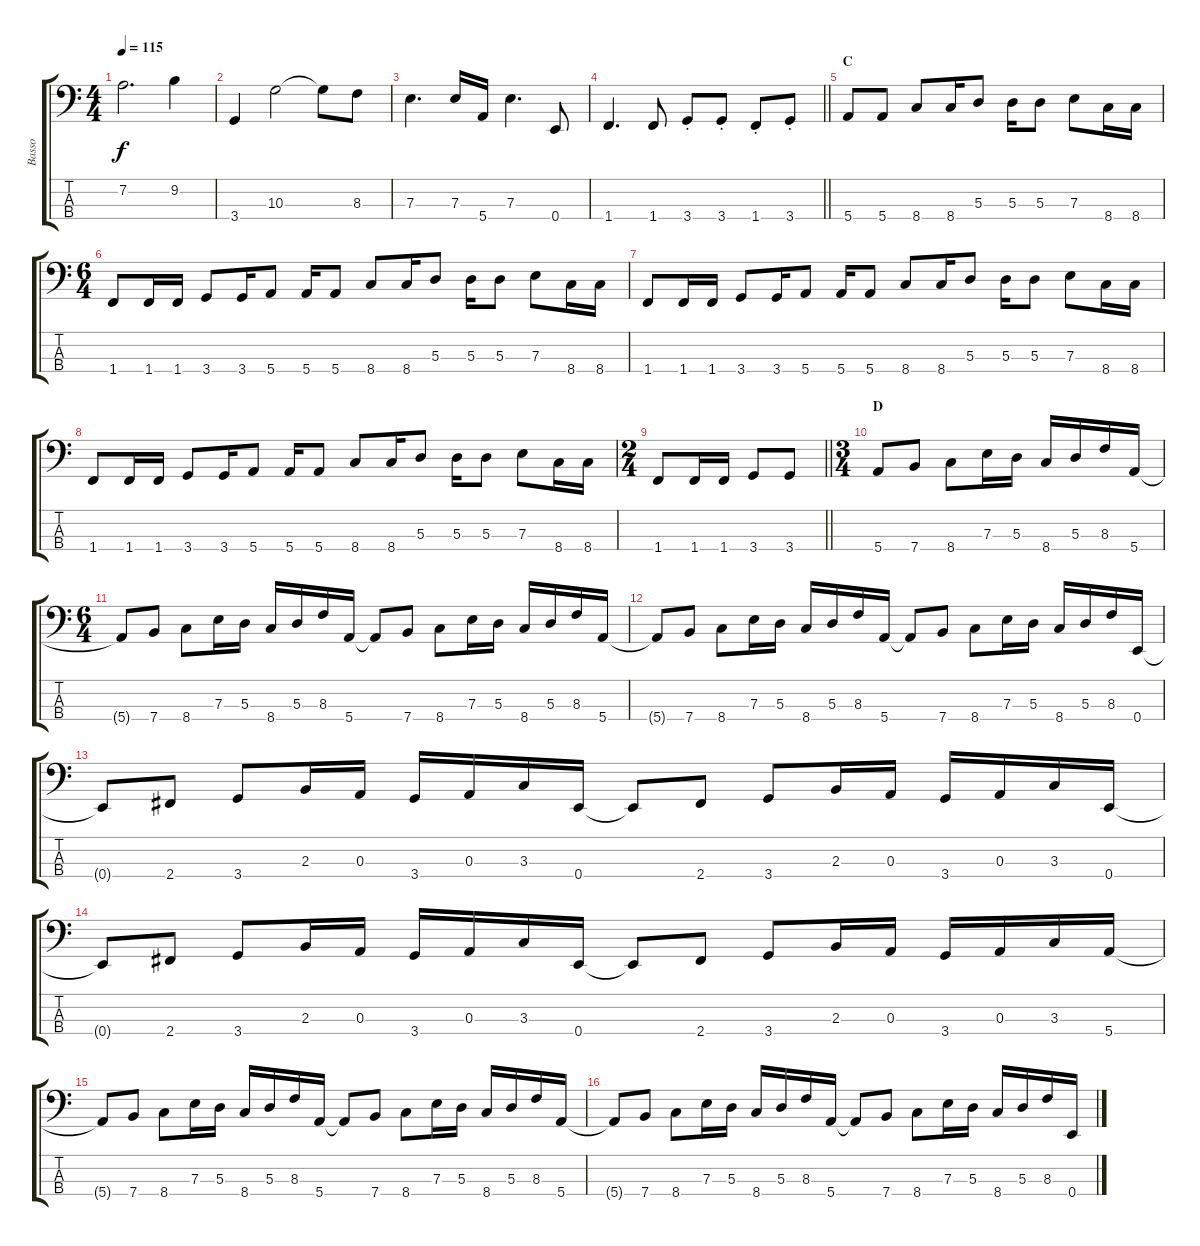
\track ("Basso" "Basso") {instrument electricbasspick}
\staff {score tabs}
\tuning (G2 D2 A1 E1) {hide}
\ts (4 4)
\tempo 115
\clef f4
\ks c
7.2.2{d dy f} 9.2.4 |
3.4.4 10.3.2 10.3{t}.8 8.3.8 |
7.3.4{d} 7.3.16 5.4.16 7.3.4{d} 0.4.8 |
\barLineRight lightlight
1.4.4{d} 1.4.8 3.4{st}.8 3.4{st}.8 1.4{st}.8 3.4{st}.8 |
\section ("" "C")
5.4.8 5.4.8 8.4.8 8.4.16 5.3.8 5.3.16 5.3.8 7.3.8 8.4.16 8.4.16 |
\ts (6 4)
1.4.8 1.4.16 1.4.16 3.4.8 3.4.16 5.4.8 5.4.16 5.4.8 8.4.8 8.4.16 5.3.8 5.3.16 5.3.8 7.3.8 8.4.16 8.4.16 |
1.4.8 1.4.16 1.4.16 3.4.8 3.4.16 5.4.8 5.4.16 5.4.8 8.4.8 8.4.16 5.3.8 5.3.16 5.3.8 7.3.8 8.4.16 8.4.16 |
1.4.8 1.4.16 1.4.16 3.4.8 3.4.16 5.4.8 5.4.16 5.4.8 8.4.8 8.4.16 5.3.8 5.3.16 5.3.8 7.3.8 8.4.16 8.4.16 |
\ts (2 4)
\barLineRight lightlight
1.4.8 1.4.16 1.4.16 3.4.8 3.4.8 |
\ts (3 4)
\section ("" "D")
5.4.8 7.4.8 8.4.8 7.3.16 5.3.16 8.4.16 5.3.16 8.3.16 5.4.16 |
\ts (6 4)
5.4{t}.8 7.4.8 8.4.8 7.3.16 5.3.16 8.4.16 5.3.16 8.3.16 5.4.16 5.4{t}.8 7.4.8 8.4.8 7.3.16 5.3.16 8.4.16 5.3.16 8.3.16 5.4.16 |
5.4{t}.8 7.4.8 8.4.8 7.3.16 5.3.16 8.4.16 5.3.16 8.3.16 5.4.16 5.4{t}.8 7.4.8 8.4.8 7.3.16 5.3.16 8.4.16 5.3.16 8.3.16 0.4.16 |
0.4{t}.8 2.4.8 3.4.8 2.3.16 0.3.16 3.4.16 0.3.16 3.3.16 0.4.16 0.4{t}.8 2.4.8 3.4.8 2.3.16 0.3.16 3.4.16 0.3.16 3.3.16 0.4.16 |
0.4{t}.8 2.4.8 3.4.8 2.3.16 0.3.16 3.4.16 0.3.16 3.3.16 0.4.16 0.4{t}.8 2.4.8 3.4.8 2.3.16 0.3.16 3.4.16 0.3.16 3.3.16 5.4.16 |
5.4{t}.8 7.4.8 8.4.8 7.3.16 5.3.16 8.4.16 5.3.16 8.3.16 5.4.16 5.4{t}.8 7.4.8 8.4.8 7.3.16 5.3.16 8.4.16 5.3.16 8.3.16 5.4.16 |
5.4{t}.8 7.4.8 8.4.8 7.3.16 5.3.16 8.4.16 5.3.16 8.3.16 5.4.16 5.4{t}.8 7.4.8 8.4.8 7.3.16 5.3.16 8.4.16 5.3.16 8.3.16 0.4.16
